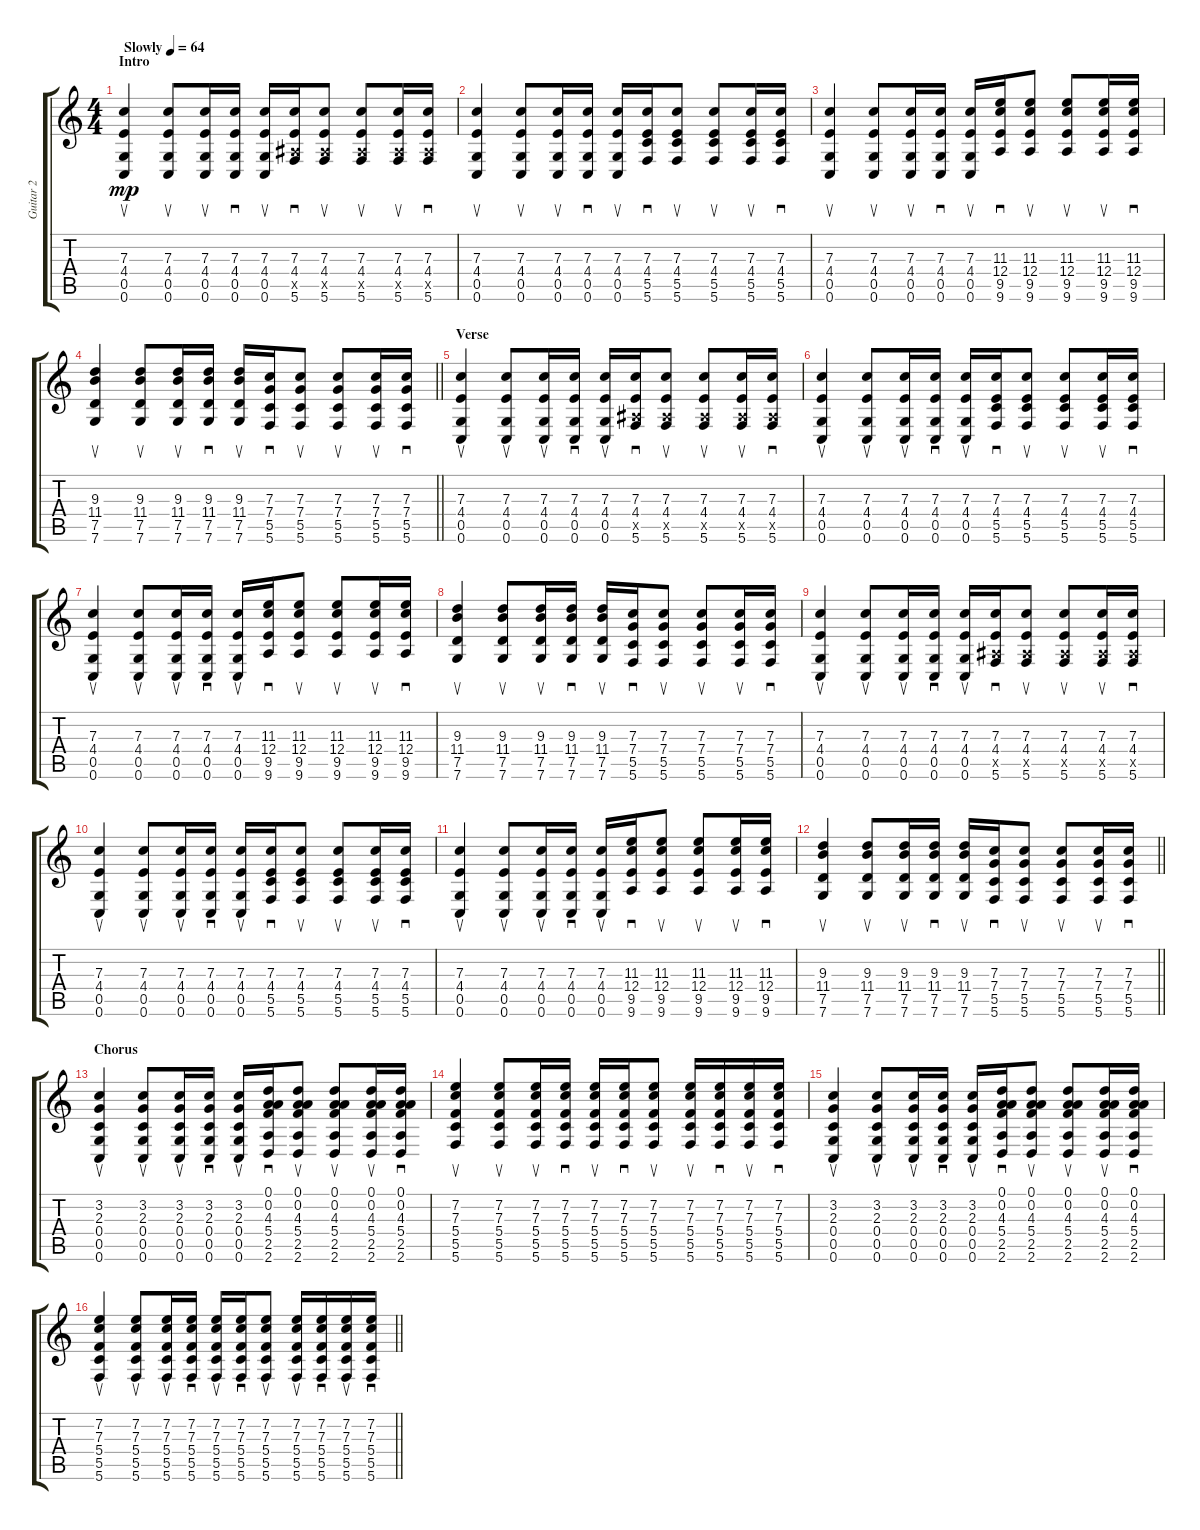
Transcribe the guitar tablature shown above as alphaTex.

\track ("Guitar 2" "Guitar 2") {instrument acousticguitarsteel}
\staff {score tabs}
\tuning (D4 A3 F3 C3 G2 C2) {hide}
\ts (4 4)
\section ("" "Intro")
\tempo (64 "Slowly")
\clef g2
\ks c
(7.3 4.4 0.5 0.6).4{su dy mp instrument acousticguitarsteel} (7.3 4.4 0.5 0.6).8{su} (7.3 4.4 0.5 0.6).16{su} (7.3 4.4 0.5 0.6).16{sd} (7.3 4.4 0.5 0.6).16{su} (7.3 4.4 3.5{x} 5.6).16{sd} (7.3 4.4 3.5{x} 5.6).8{su} (7.3 4.4 3.5{x} 5.6).8{su} (7.3 4.4 3.5{x} 5.6).16{su} (7.3 4.4 3.5{x} 5.6).16{sd} |
(7.3 4.4 0.5 0.6).4{su} (7.3 4.4 0.5 0.6).8{su} (7.3 4.4 0.5 0.6).16{su} (7.3 4.4 0.5 0.6).16{sd} (7.3 4.4 0.5 0.6).16{su} (7.3 4.4 5.5 5.6).16{sd} (7.3 4.4 5.5 5.6).8{su} (7.3 4.4 5.5 5.6).8{su} (7.3 4.4 5.5 5.6).16{su} (7.3 4.4 5.5 5.6).16{sd} |
(7.3 4.4 0.5 0.6).4{su} (7.3 4.4 0.5 0.6).8{su} (7.3 4.4 0.5 0.6).16{su} (7.3 4.4 0.5 0.6).16{sd} (7.3 4.4 0.5 0.6).16{su} (11.3 12.4 9.5 9.6).16{sd} (11.3 12.4 9.5 9.6).8{su} (11.3 12.4 9.5 9.6).8{su} (11.3 12.4 9.5 9.6).16{su} (11.3 12.4 9.5 9.6).16{sd} |
\barLineRight lightlight
(9.3 11.4 7.5 7.6).4{su} (9.3 11.4 7.5 7.6).8{su} (9.3 11.4 7.5 7.6).16{su} (9.3 11.4 7.5 7.6).16{sd} (9.3 11.4 7.5 7.6).16{su} (7.3 7.4 5.5 5.6).16{sd} (7.3 7.4 5.5 5.6).8{su} (7.3 7.4 5.5 5.6).8{su} (7.3 7.4 5.5 5.6).16{su} (7.3 7.4 5.5 5.6).16{sd} |
\section ("" "Verse")
(7.3 4.4 0.5 0.6).4{su} (7.3 4.4 0.5 0.6).8{su} (7.3 4.4 0.5 0.6).16{su} (7.3 4.4 0.5 0.6).16{sd} (7.3 4.4 0.5 0.6).16{su} (7.3 4.4 3.5{x} 5.6).16{sd} (7.3 4.4 3.5{x} 5.6).8{su} (7.3 4.4 3.5{x} 5.6).8{su} (7.3 4.4 3.5{x} 5.6).16{su} (7.3 4.4 3.5{x} 5.6).16{sd} |
(7.3 4.4 0.5 0.6).4{su} (7.3 4.4 0.5 0.6).8{su} (7.3 4.4 0.5 0.6).16{su} (7.3 4.4 0.5 0.6).16{sd} (7.3 4.4 0.5 0.6).16{su} (7.3 4.4 5.5 5.6).16{sd} (7.3 4.4 5.5 5.6).8{su} (7.3 4.4 5.5 5.6).8{su} (7.3 4.4 5.5 5.6).16{su} (7.3 4.4 5.5 5.6).16{sd} |
(7.3 4.4 0.5 0.6).4{su} (7.3 4.4 0.5 0.6).8{su} (7.3 4.4 0.5 0.6).16{su} (7.3 4.4 0.5 0.6).16{sd} (7.3 4.4 0.5 0.6).16{su} (11.3 12.4 9.5 9.6).16{sd} (11.3 12.4 9.5 9.6).8{su} (11.3 12.4 9.5 9.6).8{su} (11.3 12.4 9.5 9.6).16{su} (11.3 12.4 9.5 9.6).16{sd} |
(9.3 11.4 7.5 7.6).4{su} (9.3 11.4 7.5 7.6).8{su} (9.3 11.4 7.5 7.6).16{su} (9.3 11.4 7.5 7.6).16{sd} (9.3 11.4 7.5 7.6).16{su} (7.3 7.4 5.5 5.6).16{sd} (7.3 7.4 5.5 5.6).8{su} (7.3 7.4 5.5 5.6).8{su} (7.3 7.4 5.5 5.6).16{su} (7.3 7.4 5.5 5.6).16{sd} |
(7.3 4.4 0.5 0.6).4{su} (7.3 4.4 0.5 0.6).8{su} (7.3 4.4 0.5 0.6).16{su} (7.3 4.4 0.5 0.6).16{sd} (7.3 4.4 0.5 0.6).16{su} (7.3 4.4 3.5{x} 5.6).16{sd} (7.3 4.4 3.5{x} 5.6).8{su} (7.3 4.4 3.5{x} 5.6).8{su} (7.3 4.4 3.5{x} 5.6).16{su} (7.3 4.4 3.5{x} 5.6).16{sd} |
(7.3 4.4 0.5 0.6).4{su} (7.3 4.4 0.5 0.6).8{su} (7.3 4.4 0.5 0.6).16{su} (7.3 4.4 0.5 0.6).16{sd} (7.3 4.4 0.5 0.6).16{su} (7.3 4.4 5.5 5.6).16{sd} (7.3 4.4 5.5 5.6).8{su} (7.3 4.4 5.5 5.6).8{su} (7.3 4.4 5.5 5.6).16{su} (7.3 4.4 5.5 5.6).16{sd} |
(7.3 4.4 0.5 0.6).4{su} (7.3 4.4 0.5 0.6).8{su} (7.3 4.4 0.5 0.6).16{su} (7.3 4.4 0.5 0.6).16{sd} (7.3 4.4 0.5 0.6).16{su} (11.3 12.4 9.5 9.6).16{sd} (11.3 12.4 9.5 9.6).8{su} (11.3 12.4 9.5 9.6).8{su} (11.3 12.4 9.5 9.6).16{su} (11.3 12.4 9.5 9.6).16{sd} |
\barLineRight lightlight
(9.3 11.4 7.5 7.6).4{su} (9.3 11.4 7.5 7.6).8{su} (9.3 11.4 7.5 7.6).16{su} (9.3 11.4 7.5 7.6).16{sd} (9.3 11.4 7.5 7.6).16{su} (7.3 7.4 5.5 5.6).16{sd} (7.3 7.4 5.5 5.6).8{su} (7.3 7.4 5.5 5.6).8{su} (7.3 7.4 5.5 5.6).16{su} (7.3 7.4 5.5 5.6).16{sd} |
\section ("" "Chorus")
(3.2 2.3 0.4 0.5 0.6).4{su} (3.2 2.3 0.4 0.5 0.6).8{su} (3.2 2.3 0.4 0.5 0.6).16{su} (3.2 2.3 0.4 0.5 0.6).16{sd} (3.2 2.3 0.4 0.5 0.6).16{su} (0.1 0.2 4.3 5.4 2.5 2.6).16{sd} (0.1 0.2 4.3 5.4 2.5 2.6).8{su} (0.1 0.2 4.3 5.4 2.5 2.6).8{su} (0.1 0.2 4.3 5.4 2.5 2.6).16{su} (0.1 0.2 4.3 5.4 2.5 2.6).16{sd} |
(7.2 7.3 5.4 5.5 5.6).4{su} (7.2 7.3 5.4 5.5 5.6).8{su} (7.2 7.3 5.4 5.5 5.6).16{su} (7.2 7.3 5.4 5.5 5.6).16{sd} (7.2 7.3 5.4 5.5 5.6).16{su} (7.2 7.3 5.4 5.5 5.6).16{sd} (7.2 7.3 5.4 5.5 5.6).8{su} (7.2 7.3 5.4 5.5 5.6).16{su} (7.2 7.3 5.4 5.5 5.6).16{sd} (7.2 7.3 5.4 5.5 5.6).16{su} (7.2 7.3 5.4 5.5 5.6).16{sd} |
(3.2 2.3 0.4 0.5 0.6).4{su} (3.2 2.3 0.4 0.5 0.6).8{su} (3.2 2.3 0.4 0.5 0.6).16{su} (3.2 2.3 0.4 0.5 0.6).16{sd} (3.2 2.3 0.4 0.5 0.6).16{su} (0.1 0.2 4.3 5.4 2.5 2.6).16{sd} (0.1 0.2 4.3 5.4 2.5 2.6).8{su} (0.1 0.2 4.3 5.4 2.5 2.6).8{su} (0.1 0.2 4.3 5.4 2.5 2.6).16{su} (0.1 0.2 4.3 5.4 2.5 2.6).16{sd} |
\barLineRight lightlight
(7.2 7.3 5.4 5.5 5.6).4{su} (7.2 7.3 5.4 5.5 5.6).8{su} (7.2 7.3 5.4 5.5 5.6).16{su} (7.2 7.3 5.4 5.5 5.6).16{sd} (7.2 7.3 5.4 5.5 5.6).16{su} (7.2 7.3 5.4 5.5 5.6).16{sd} (7.2 7.3 5.4 5.5 5.6).8{su} (7.2 7.3 5.4 5.5 5.6).16{su} (7.2 7.3 5.4 5.5 5.6).16{sd} (7.2 7.3 5.4 5.5 5.6).16{su} (7.2 7.3 5.4 5.5 5.6).16{sd}
